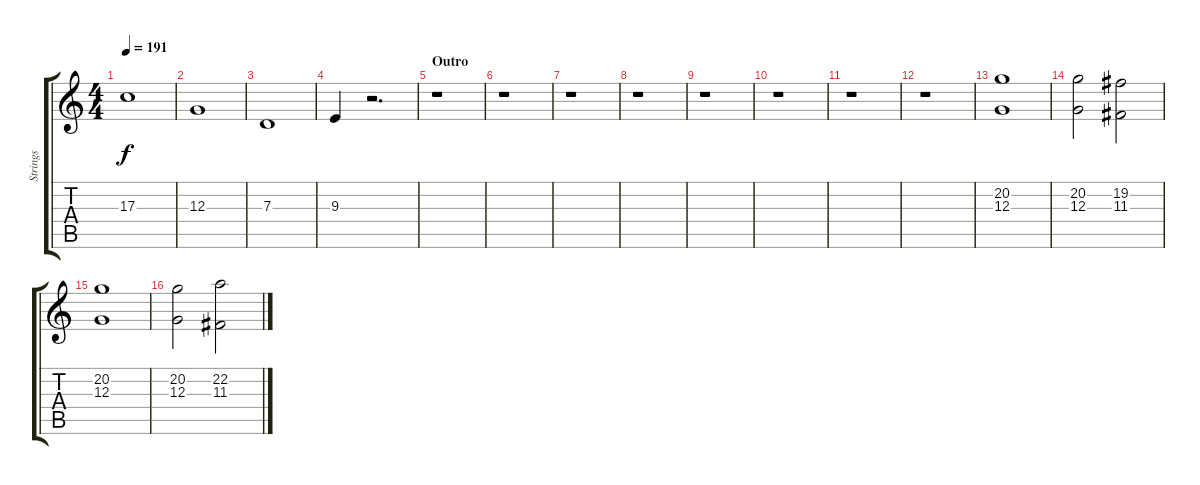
\track ("Strings" "Strings") {instrument stringensemble1}
\staff {score tabs}
\tuning (E4 B3 G3 D3 A2 E2) {hide}
\ts (4 4)
\tempo 191
\clef g2
\ks c
17.3.1{dy f} |
12.3.1 |
7.3.1 |
9.3.4 r.2{d} |
\section ("" "Outro")
r.1 |
r.1 |
r.1 |
r.1 |
r.1 |
r.1 |
r.1 |
r.1 |
(20.2 12.3).1 |
(20.2 12.3).2 (19.2 11.3).2 |
(20.2 12.3).1 |
(20.2 12.3).2 (22.2 11.3).2
